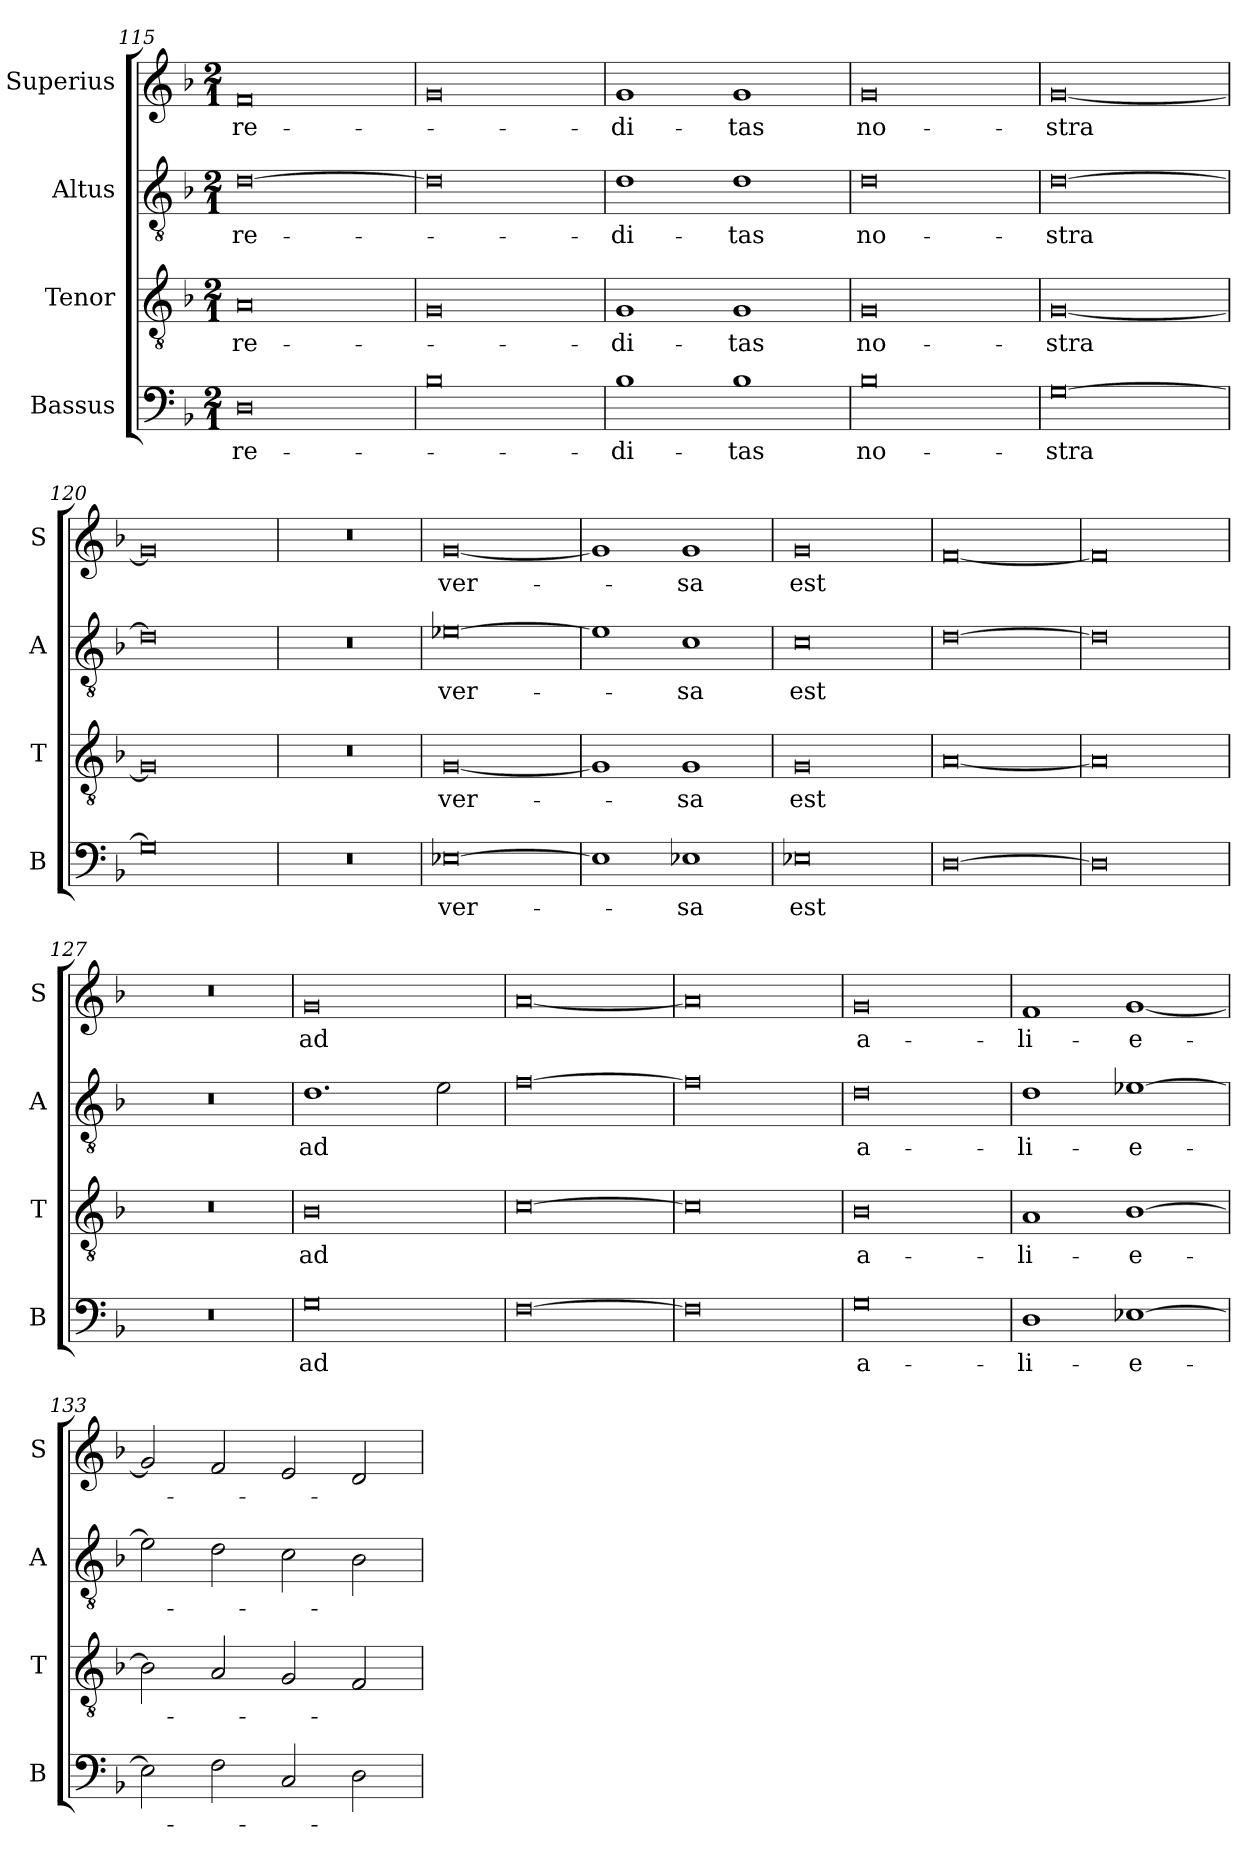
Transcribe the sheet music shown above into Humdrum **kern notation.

**kern	**text	**kern	**text	**kern	**text	**kern	**text
*part4	*part4	*part3	*part3	*part2	*part2	*part1	*part1
*staff4	*staff4	*staff3	*staff3	*staff2	*staff2	*staff1	*staff1
*I"Bassus	*	*I"Tenor	*	*I"Altus	*	*I"Superius	*
*I'B	*	*I'T	*	*I'A	*	*I'S	*
*clefF4	*	*clefGv2	*	*clefGv2	*	*clefG2	*
*k[b-]	*	*k[b-]	*	*k[b-]	*	*k[b-]	*
*M2/1	*	*M2/1	*	*M2/1	*	*M2/1	*
=115	=115	=115	=115	=115	=115	=115	=115
0D	-re-	0A	-re-	[0d	re-	0f	-re-
=116	=116	=116	=116	=116	=116	=116	=116
0B-	.	0G	.	0d]	.	0g	.
=117	=117	=117	=117	=117	=117	=117	=117
1B-	-di-	1G	-di-	1d	-di-	1g	-di-
1B-	-tas	1G	-tas	1d	-tas	1g	-tas
=118	=118	=118	=118	=118	=118	=118	=118
0B-	no-	0G	no-	0d	no-	0g	no-
=119	=119	=119	=119	=119	=119	=119	=119
[0G	stra	[0G	stra	[0d	stra	[0g	stra
=120	=120	=120	=120	=120	=120	=120	=120
0G]	.	0G]	.	0d]	.	0g]	.
=121	=121	=121	=121	=121	=121	=121	=121
0r	.	0r	.	0r	.	0r	.
=122	=122	=122	=122	=122	=122	=122	=122
[0E-X	-ver-	[0G	-ver-	[0e-X	-ver-	[0g	-ver-
=123	=123	=123	=123	=123	=123	=123	=123
1E-]	.	1G]	.	1e-]	.	1g]	.
1E-X	-sa	1G	-sa	1c	-sa	1g	-sa
=124	=124	=124	=124	=124	=124	=124	=124
0E-X	est	0G	est	0c	est	0g	est
=125	=125	=125	=125	=125	=125	=125	=125
[0D	.	[0A	.	[0d	.	[0f	.
=126	=126	=126	=126	=126	=126	=126	=126
0D]	.	0A]	.	0d]	.	0f]	.
=127	=127	=127	=127	=127	=127	=127	=127
0r	.	0r	.	0r	.	0r	.
=128	=128	=128	=128	=128	=128	=128	=128
0G	ad	0B-	ad	1.d	ad	0g	ad
.	.	.	.	2e	.	.	.
=129	=129	=129	=129	=129	=129	=129	=129
[0F	.	[0c	.	[0f	.	[0a	.
=130	=130	=130	=130	=130	=130	=130	=130
0F]	.	0c]	.	0f]	.	0a]	.
=131	=131	=131	=131	=131	=131	=131	=131
0G	a-	0B-	a-	0d	a-	0g	a-
=132	=132	=132	=132	=132	=132	=132	=132
1D	-li-	1A	-li-	1d	-li-	1f	-li-
[1E-X	-e-	[1B-	-e-	[1e-X	-e-	[1g	-e-
=133	=133	=133	=133	=133	=133	=133	=133
2E-]	.	2B-]	.	2e-]	.	2g]	.
2F	.	2A	.	2d	.	2f	.
2C	.	2G	.	2c	.	2e	.
2D	.	2F	.	2B-	.	2d	.
=	=	=	=	=	=	=	=
*-	*-	*-	*-	*-	*-	*-	*-
